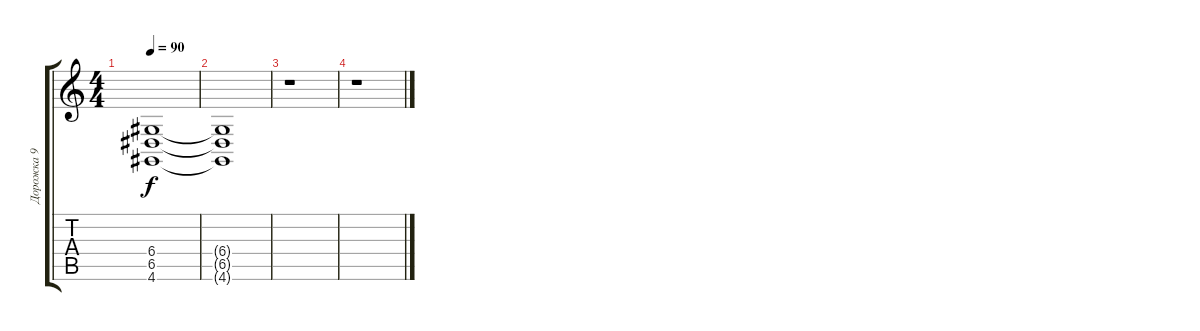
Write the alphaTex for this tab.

\track ("Дорожка 9" "Дорожка 9") {instrument vibraphone}
\staff {score tabs}
\tuning (E4 B3 G3 D3 A2 E2) {hide}
\ts (4 4)
\tempo 90
\clef g2
\ks c
(6.4{t} 6.5{t} 4.6{t}).1{dy f} |
(6.4{t} 6.5{t} 4.6{t}).1 |
r.1 |
r.1
